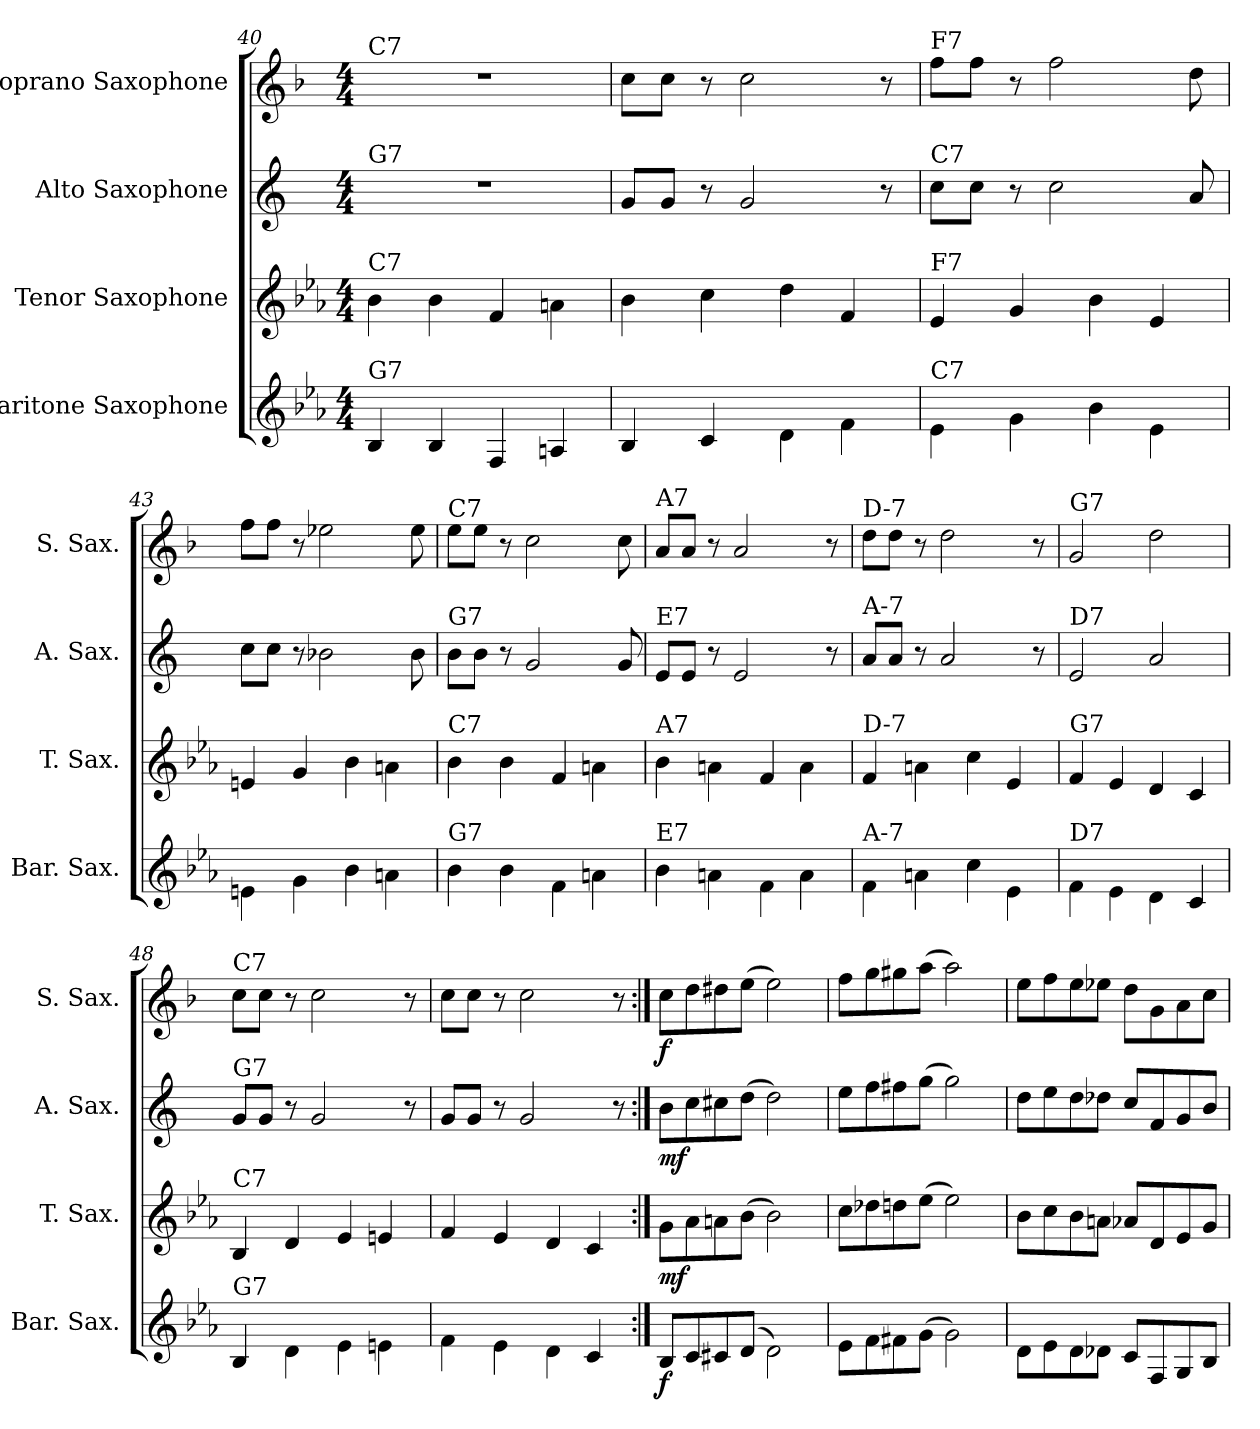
**kern	**dynam	**kern	**dynam	**kern	**dynam	**kern	**dynam
*part4	*part4	*part3	*part3	*part2	*part2	*part1	*part1
*staff4	*staff4	*staff3	*staff3	*staff2	*staff2	*staff1	*staff1
*I"Baritone Saxophone	*	*I"Tenor Saxophone	*	*I"Alto Saxophone	*	*I"Soprano Saxophone	*
*I'Bar. Sax.	*	*I'T. Sax.	*	*I'A. Sax.	*	*I'S. Sax.	*
*clefG2	*	*clefG2	*	*clefG2	*	*clefG2	*
*ITrd12c21	*	*ITrd8c14	*	*ITrd5c9	*	*ITrd1c2	*
*k[b-e-a-]	*	*k[b-e-a-]	*	*k[b-e-a-]	*	*k[b-e-a-]	*
*M4/4	*	*M4/4	*	*M4/4	*	*M4/4	*
=40	=40	=40	=40	=40	=40	=40	=40
!	!	!	!	!	!	!LO:TX:a:t=C7	!
!	!	!	!	!LO:TX:a:t=G7	!	!	!
!	!	!LO:TX:a:t=C7	!	!	!	!	!
!LO:TX:a:t=G7	!	!	!	!	!	!	!
4BB-/	.	4B-\	.	1r	.	1r	.
4BB-/	.	4B-\	.	.	.	.	.
4FF/	.	4F/	.	.	.	.	.
4AAn/	.	4An\	.	.	.	.	.
=41	=41	=41	=41	=41	=41	=41	=41
4BB-/	.	4B-\	.	8B-/L	.	8b-\L	.
.	.	.	.	8B-/J	.	8b-\J	.
4C/	.	4c\	.	8r	.	8r	.
.	.	.	.	2B-/	.	2b-\	.
4D\	.	4d\	.	.	.	.	.
4F\	.	4F/	.	.	.	.	.
.	.	.	.	8r	.	8r	.
=42	=42	=42	=42	=42	=42	=42	=42
!	!	!	!	!	!	!LO:TX:a:t=F7	!
!	!	!	!	!LO:TX:a:t=C7	!	!	!
!	!	!LO:TX:a:t=F7	!	!	!	!	!
!LO:TX:a:t=C7	!	!	!	!	!	!	!
4E-\	.	4E-/	.	8e-\L	.	8ee-\L	.
.	.	.	.	8e-\J	.	8ee-\J	.
4G\	.	4G/	.	8r	.	8r	.
.	.	.	.	2e-\	.	2ee-\	.
4B-\	.	4B-\	.	.	.	.	.
4E-\	.	4E-/	.	.	.	.	.
.	.	.	.	8c/	.	8cc\	.
!!LO:PB:g=z
=43	=43	=43	=43	=43	=43	=43	=43
4En\	.	4En/	.	8e-\L	.	8ee-\L	.
.	.	.	.	8e-\J	.	8ee-\J	.
4G\	.	4G/	.	8r	.	8r	.
.	.	.	.	2d-X\	.	2dd-X\	.
4B-\	.	4B-\	.	.	.	.	.
4An\	.	4An\	.	.	.	.	.
.	.	.	.	8d-\	.	8dd-\	.
=44	=44	=44	=44	=44	=44	=44	=44
!	!	!	!	!	!	!LO:TX:a:t=C7	!
!	!	!	!	!LO:TX:a:t=G7	!	!	!
!	!	!LO:TX:a:t=C7	!	!	!	!	!
!LO:TX:a:t=G7	!	!	!	!	!	!	!
4B-\	.	4B-\	.	8d\L	.	8dd\L	.
.	.	.	.	8d\J	.	8dd\J	.
4B-\	.	4B-\	.	8r	.	8r	.
.	.	.	.	2B-/	.	2b-\	.
4F\	.	4F/	.	.	.	.	.
4An\	.	4An\	.	.	.	.	.
.	.	.	.	8B-/	.	8b-\	.
=45	=45	=45	=45	=45	=45	=45	=45
!	!	!	!	!	!	!LO:TX:a:t=A7	!
!	!	!	!	!LO:TX:a:t=E7	!	!	!
!	!	!LO:TX:a:t=A7	!	!	!	!	!
!LO:TX:a:t=E7	!	!	!	!	!	!	!
4B-\	.	4B-\	.	8G/L	.	8g/L	.
.	.	.	.	8G/J	.	8g/J	.
4An\	.	4An\	.	8r	.	8r	.
.	.	.	.	2G/	.	2g/	.
4F\	.	4F/	.	.	.	.	.
4A\	.	4A\	.	.	.	.	.
.	.	.	.	8r	.	8r	.
=46	=46	=46	=46	=46	=46	=46	=46
!	!	!	!	!	!	!LO:TX:a:t=D-7	!
!	!	!	!	!LO:TX:a:t=A-7	!	!	!
!	!	!LO:TX:a:t=D-7	!	!	!	!	!
!LO:TX:a:t=A-7	!	!	!	!	!	!	!
4F\	.	4F/	.	8c/L	.	8cc\L	.
.	.	.	.	8c/J	.	8cc\J	.
4An\	.	4An\	.	8r	.	8r	.
.	.	.	.	2c/	.	2cc\	.
4c\	.	4c\	.	.	.	.	.
4E-\	.	4E-/	.	.	.	.	.
.	.	.	.	8r	.	8r	.
=47	=47	=47	=47	=47	=47	=47	=47
!	!	!	!	!	!	!LO:TX:a:t=G7	!
!	!	!	!	!LO:TX:a:t=D7	!	!	!
!	!	!LO:TX:a:t=G7	!	!	!	!	!
!LO:TX:a:t=D7	!	!	!	!	!	!	!
4F\	.	4F/	.	2G/	.	2f/	.
4E-\	.	4E-/	.	.	.	.	.
4D\	.	4D/	.	2c/	.	2cc\	.
4C/	.	4C/	.	.	.	.	.
=48	=48	=48	=48	=48	=48	=48	=48
!	!	!	!	!	!	!LO:TX:a:t=C7	!
!	!	!	!	!LO:TX:a:t=G7	!	!	!
!	!	!LO:TX:a:t=C7	!	!	!	!	!
!LO:TX:a:t=G7	!	!	!	!	!	!	!
4BB-/	.	4BB-/	.	8B-/L	.	8b-\L	.
.	.	.	.	8B-/J	.	8b-\J	.
4D\	.	4D/	.	8r	.	8r	.
.	.	.	.	2B-/	.	2b-\	.
4E-\	.	4E-/	.	.	.	.	.
4En\	.	4En/	.	.	.	.	.
.	.	.	.	8r	.	8r	.
!!LO:LB:g=z
=49	=49	=49	=49	=49	=49	=49	=49
4F\	.	4F/	.	8B-/L	.	8b-\L	.
.	.	.	.	8B-/J	.	8b-\J	.
4E-\	.	4E-/	.	8r	.	8r	.
.	.	.	.	2B-/	.	2b-\	.
4D\	.	4D/	.	.	.	.	.
4C/	.	4C/	.	.	.	.	.
.	.	.	.	8r	.	8r	.
=50:|!	=50:|!	=50:|!	=50:|!	=50:|!	=50:|!	=50:|!	=50:|!
!	!LO:DY:b	!	!LO:DY:b	!	!LO:DY:b	!	!LO:DY:b
8BB-/L	f	8G\L	mf	8d\L	mf	8b-\L	f
8C/	.	8A-\	.	8e-\	.	8cc\	.
8C#X/	.	8An\	.	8en\	.	8cc#X\	.
(8D/J	.	(8B-\J	.	(8f\J	.	(8dd\J	.
2D\)	.	2B-\)	.	2f\)	.	2dd\)	.
=51	=51	=51	=51	=51	=51	=51	=51
8E-\L	.	8c\L	.	8g\L	.	8ee-\L	.
8F\	.	8d-X\	.	8a-\	.	8ff\	.
8F#X\	.	8dn\	.	8an\	.	8ff#X\	.
(8G\J	.	(8e-\J	.	(8b-\J	.	(8gg\J	.
2G\)	.	2e-\)	.	2b-\)	.	2gg\)	.
=52	=52	=52	=52	=52	=52	=52	=52
8D\L	.	8B-\L	.	8f\L	.	8dd\L	.
8E-\	.	8c\	.	8g\	.	8ee-\	.
8D\	.	8B-\	.	8f\	.	8dd\	.
8D-X\J	.	8An\J	.	8f-X\J	.	8dd-X\J	.
8C/L	.	8A-X/L	.	8e-/L	.	8cc\L	.
8FF/	.	8D/	.	8A-/	.	8f\	.
8GG/	.	8E-/	.	8B-/	.	8g\	.
8BB-/J	.	8G/J	.	8d/J	.	8b-\J	.
=	=	=	=	=	=	=	=
*-	*-	*-	*-	*-	*-	*-	*-
